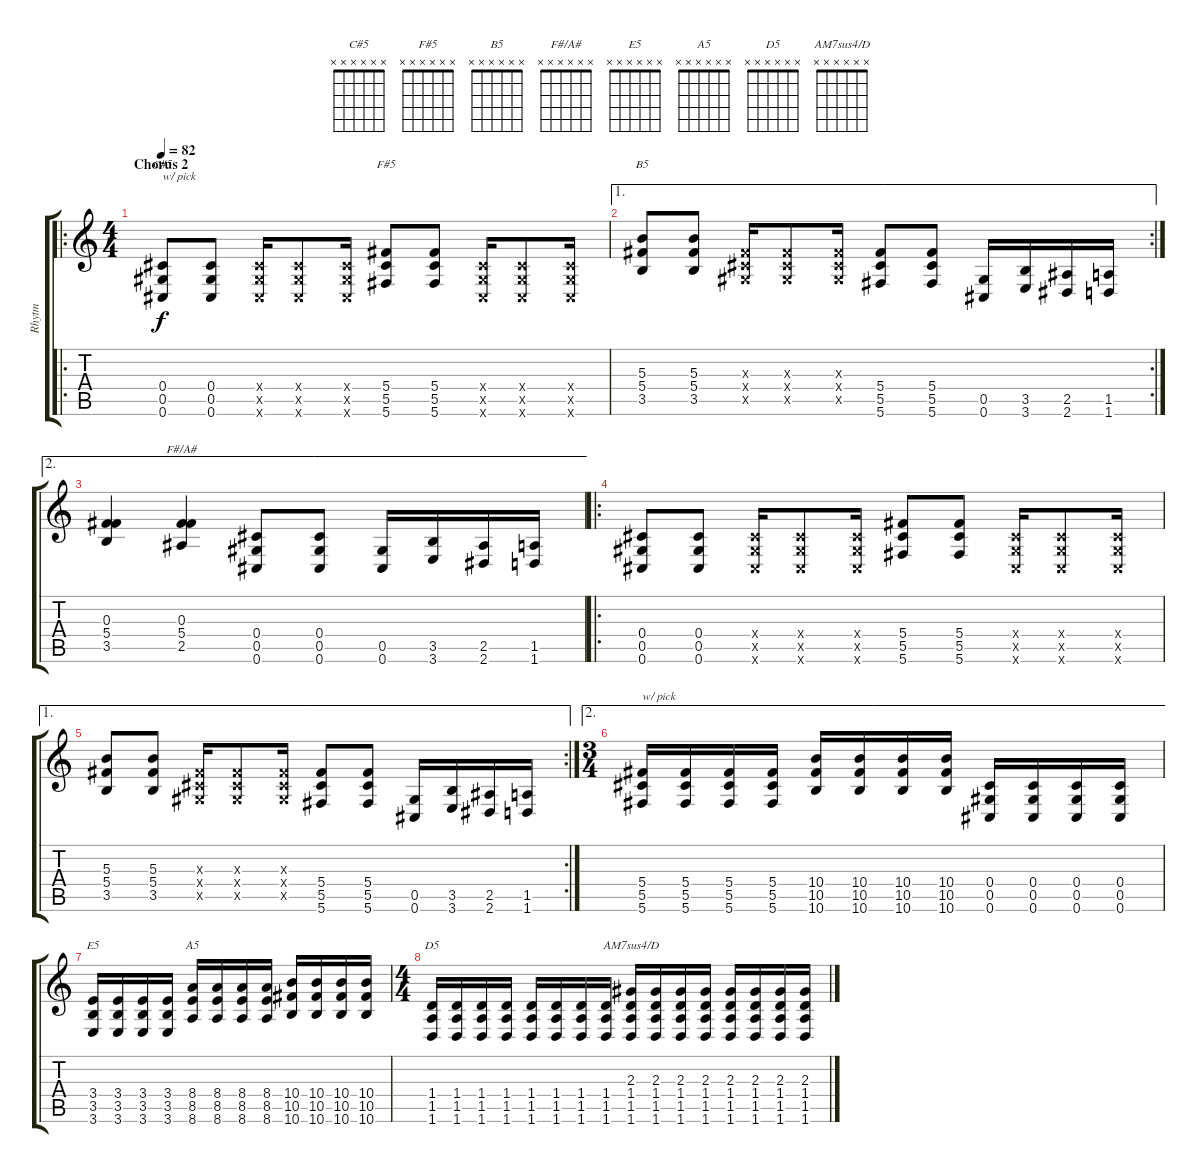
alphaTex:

\track ("Rhytm" "Rhytm") {instrument distortionguitar}
\staff {score tabs}
\tuning (Db4 Ab3 Gb3 Db3 Ab2 Db2) {hide}
\chord ("C#5" x x x x x x) {firstfret 0}
\chord ("F#5" x x x x x x) {firstfret 0}
\chord ("B5" x x x x x x) {firstfret 0}
\chord ("F#/A#" x x x x x x) {firstfret 0}
\chord ("E5" x x x x x x) {firstfret 0}
\chord ("A5" x x x x x x) {firstfret 0}
\chord ("D5" x x x x x x) {firstfret 0}
\chord ("AM7sus4/D" x x x x x x) {firstfret 0}
\ro
\ts (4 4)
\section ("" "Chorus 2")
\tempo 82
\clef g2
\ks c
(0.4 0.5 0.6).8{ch "C#5" txt "w/ pick" dy f} (0.4 0.5 0.6).8 (0.4{x} 0.5{x} 0.6{x}).16 (0.4{x} 0.5{x} 0.6{x}).8 (0.4{x} 0.5{x} 0.6{x}).16 (5.4 5.5 5.6).8{ch "F#5"} (5.4 5.5 5.6).8 (0.4{x} 0.5{x} 0.6{x}).16 (0.4{x} 0.5{x} 0.6{x}).8 (0.4{x} 0.5{x} 0.6{x}).16 |
\ae 1
\rc 2
(5.3 5.4 3.5).8{ch "B5"} (5.3 5.4 3.5).8 (0.3{x} 0.4{x} 0.5{x}).16 (0.3{x} 0.4{x} 0.5{x}).8 (0.3{x} 0.4{x} 0.5{x}).16 (5.4 5.5 5.6).8 (5.4 5.5 5.6).8 (0.5 0.6).16 (3.5 3.6).16 (2.5 2.6).16 (1.5 1.6).16 |
\ae 2
(0.3 5.4 3.5).4 (0.3 5.4 2.5).4{ch "F#/A#"} (0.4 0.5 0.6).8 (0.4 0.5 0.6).8 (0.5 0.6).16 (3.5 3.6).16 (2.5 2.6).16 (1.5 1.6).16 |
\ro
(0.4 0.5 0.6).8 (0.4 0.5 0.6).8 (0.4{x} 0.5{x} 0.6{x}).16 (0.4{x} 0.5{x} 0.6{x}).8 (0.4{x} 0.5{x} 0.6{x}).16 (5.4 5.5 5.6).8 (5.4 5.5 5.6).8 (0.4{x} 0.5{x} 0.6{x}).16 (0.4{x} 0.5{x} 0.6{x}).8 (0.4{x} 0.5{x} 0.6{x}).16 |
\ae 1
\rc 2
(5.3 5.4 3.5).8 (5.3 5.4 3.5).8 (0.3{x} 0.4{x} 0.5{x}).16 (0.3{x} 0.4{x} 0.5{x}).8 (0.3{x} 0.4{x} 0.5{x}).16 (5.4 5.5 5.6).8 (5.4 5.5 5.6).8 (0.5 0.6).16 (3.5 3.6).16 (2.5 2.6).16 (1.5 1.6).16 |
\ae 2
\ts (3 4)
(5.4 5.5 5.6).16{txt "w/ pick"} (5.4 5.5 5.6).16 (5.4 5.5 5.6).16 (5.4 5.5 5.6).16 (10.4 10.5 10.6).16 (10.4 10.5 10.6).16 (10.4 10.5 10.6).16 (10.4 10.5 10.6).16 (0.4 0.5 0.6).16 (0.4 0.5 0.6).16 (0.4 0.5 0.6).16 (0.4 0.5 0.6).16 |
(3.4 3.5 3.6).16{ch "E5"} (3.4 3.5 3.6).16 (3.4 3.5 3.6).16 (3.4 3.5 3.6).16 (8.4 8.5 8.6).16{ch "A5"} (8.4 8.5 8.6).16 (8.4 8.5 8.6).16 (8.4 8.5 8.6).16 (10.4 10.5 10.6).16 (10.4 10.5 10.6).16 (10.4 10.5 10.6).16 (10.4 10.5 10.6).16 |
\ts (4 4)
(1.4 1.5 1.6).16{ch "D5"} (1.4 1.5 1.6).16 (1.4 1.5 1.6).16 (1.4 1.5 1.6).16 (1.4 1.5 1.6).16 (1.4 1.5 1.6).16 (1.4 1.5 1.6).16 (1.4 1.5 1.6).16 (2.3 1.4 1.5 1.6).16{ch "AM7sus4/D"} (2.3 1.4 1.5 1.6).16 (2.3 1.4 1.5 1.6).16 (2.3 1.4 1.5 1.6).16 (2.3 1.4 1.5 1.6).16 (2.3 1.4 1.5 1.6).16 (2.3 1.4 1.5 1.6).16 (2.3 1.4 1.5 1.6).16
